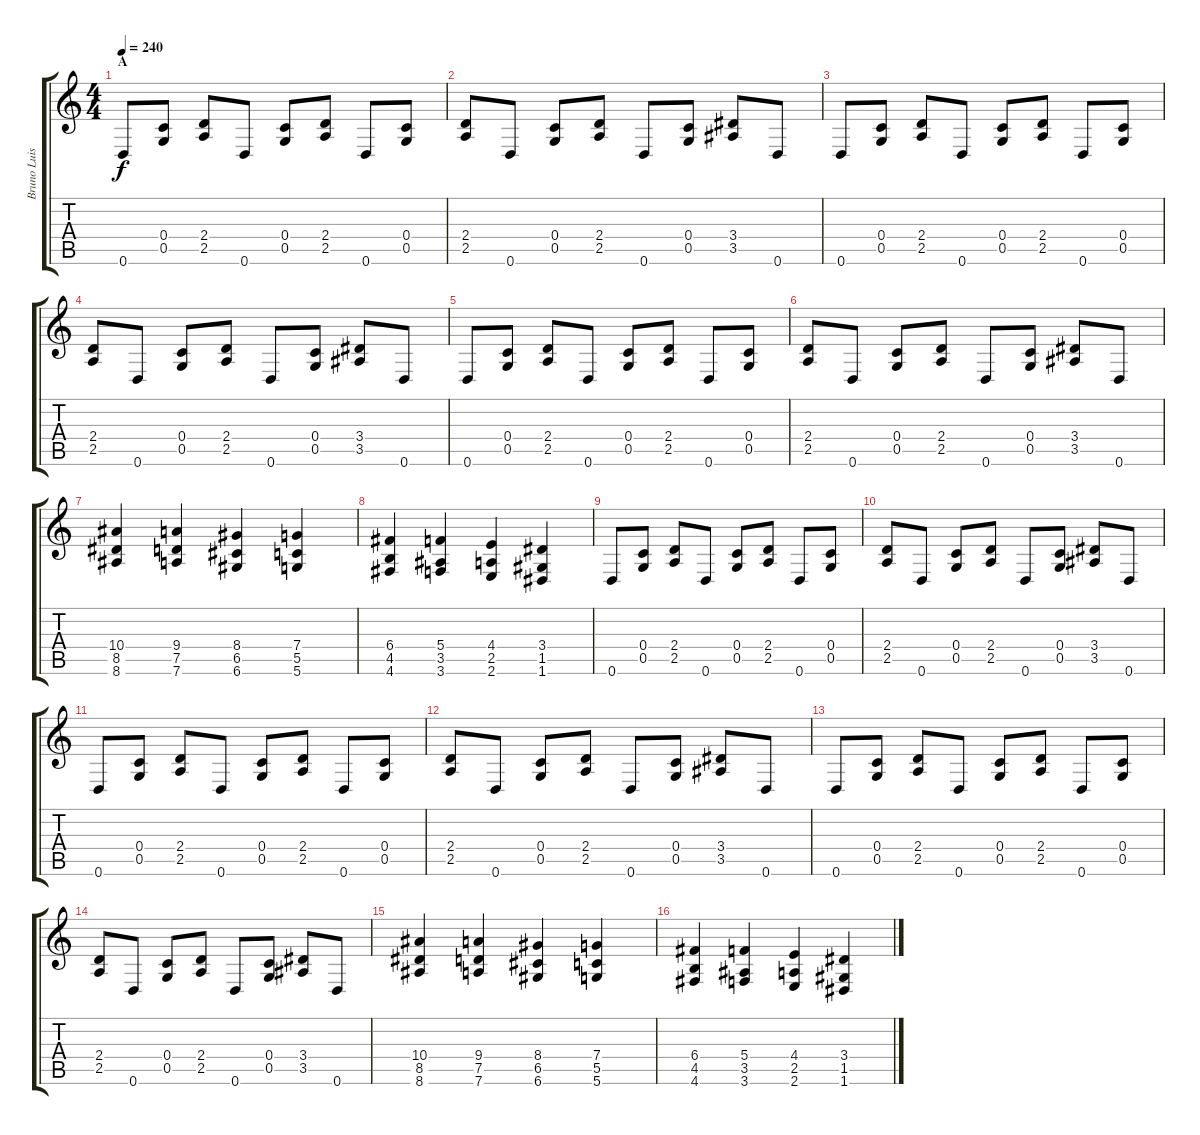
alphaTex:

\track ("Bruno Luis" "Bruno Luis") {instrument distortionguitar}
\staff {score tabs}
\tuning (D4 A3 F3 C3 G2 D2) {hide}
\ts (4 4)
\section ("" "A")
\tempo 240
\clef g2
\ks c
0.6.8{dy f} (0.4 0.5).8 (2.4 2.5).8 0.6.8 (0.4 0.5).8 (2.4 2.5).8 0.6.8 (0.4 0.5).8 |
(2.4 2.5).8 0.6.8 (0.4 0.5).8 (2.4 2.5).8 0.6.8 (0.4 0.5).8 (3.4 3.5).8 0.6.8 |
0.6.8 (0.4 0.5).8 (2.4 2.5).8 0.6.8 (0.4 0.5).8 (2.4 2.5).8 0.6.8 (0.4 0.5).8 |
(2.4 2.5).8 0.6.8 (0.4 0.5).8 (2.4 2.5).8 0.6.8 (0.4 0.5).8 (3.4 3.5).8 0.6.8 |
0.6.8 (0.4 0.5).8 (2.4 2.5).8 0.6.8 (0.4 0.5).8 (2.4 2.5).8 0.6.8 (0.4 0.5).8 |
(2.4 2.5).8 0.6.8 (0.4 0.5).8 (2.4 2.5).8 0.6.8 (0.4 0.5).8 (3.4 3.5).8 0.6.8 |
(10.4 8.5 8.6).4 (9.4 7.5 7.6).4 (8.4 6.5 6.6).4 (7.4 5.5 5.6).4 |
(6.4 4.5 4.6).4 (5.4 3.5 3.6).4 (4.4 2.5 2.6).4 (3.4 1.5 1.6).4 |
0.6.8 (0.4 0.5).8 (2.4 2.5).8 0.6.8 (0.4 0.5).8 (2.4 2.5).8 0.6.8 (0.4 0.5).8 |
(2.4 2.5).8 0.6.8 (0.4 0.5).8 (2.4 2.5).8 0.6.8 (0.4 0.5).8 (3.4 3.5).8 0.6.8 |
0.6.8 (0.4 0.5).8 (2.4 2.5).8 0.6.8 (0.4 0.5).8 (2.4 2.5).8 0.6.8 (0.4 0.5).8 |
(2.4 2.5).8 0.6.8 (0.4 0.5).8 (2.4 2.5).8 0.6.8 (0.4 0.5).8 (3.4 3.5).8 0.6.8 |
0.6.8 (0.4 0.5).8 (2.4 2.5).8 0.6.8 (0.4 0.5).8 (2.4 2.5).8 0.6.8 (0.4 0.5).8 |
(2.4 2.5).8 0.6.8 (0.4 0.5).8 (2.4 2.5).8 0.6.8 (0.4 0.5).8 (3.4 3.5).8 0.6.8 |
(10.4 8.5 8.6).4 (9.4 7.5 7.6).4 (8.4 6.5 6.6).4 (7.4 5.5 5.6).4 |
(6.4 4.5 4.6).4 (5.4 3.5 3.6).4 (4.4 2.5 2.6).4 (3.4 1.5 1.6).4
